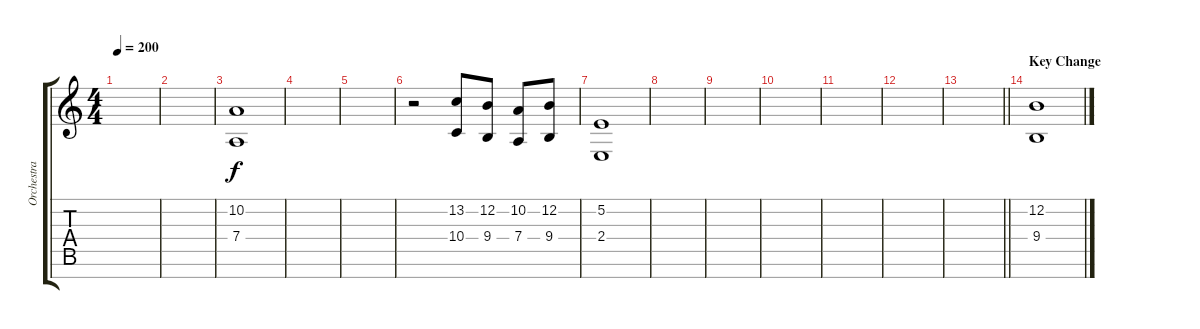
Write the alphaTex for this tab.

\track ("Orchestra Hit" "Orchestra ") {instrument orchestrahit}
\staff {score tabs}
\tuning (E4 B3 G3 D3 A2 E2 B1) {hide}
\ts (4 4)
\tempo 200
\clef g2
\ks c
|
|
(10.2 7.4).1 |
|
|
r.2 (13.2 10.4).8 (12.2 9.4).8 (10.2 7.4).8 (12.2 9.4).8 |
(5.2 2.4).1 |
|
|
|
|
|
\barLineRight lightlight
|
\section ("" "Key Change")
(12.2 9.4).1
